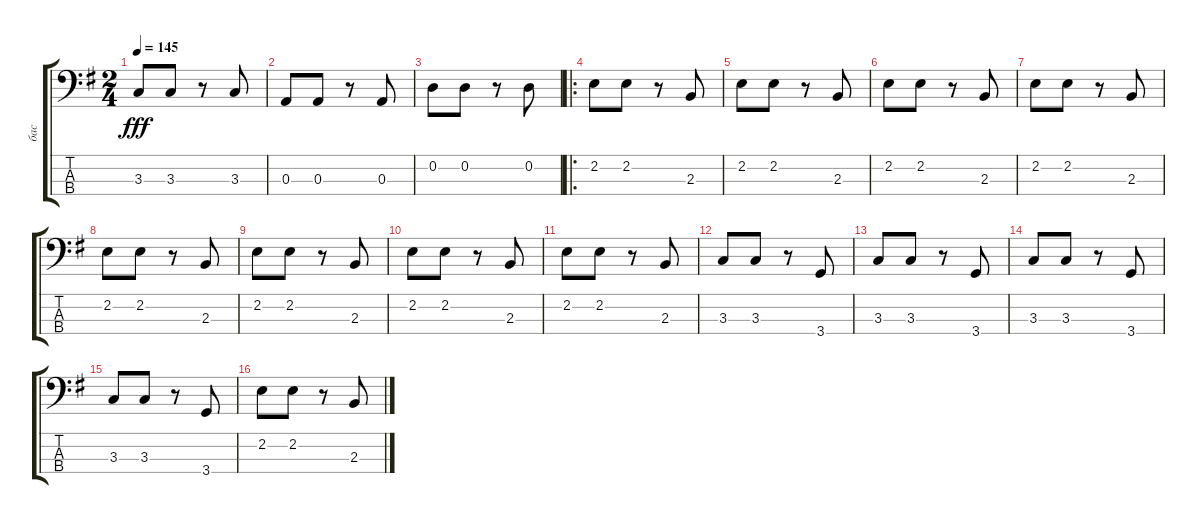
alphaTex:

\track ("бас" "бас") {instrument electricbassfinger}
\staff {score tabs}
\tuning (G2 D2 A1 E1) {hide}
\ts (2 4)
\tempo 145
\clef f4
\ks eminor
3.3.8{dy fff} 3.3.8 r.8 3.3.8 |
0.3.8 0.3.8 r.8 0.3.8 |
0.2.8 0.2.8 r.8 0.2.8 |
\ro
2.2.8 2.2.8 r.8 2.3.8 |
2.2.8 2.2.8 r.8 2.3.8 |
2.2.8 2.2.8 r.8 2.3.8 |
2.2.8 2.2.8 r.8 2.3.8 |
2.2.8 2.2.8 r.8 2.3.8 |
2.2.8 2.2.8 r.8 2.3.8 |
2.2.8 2.2.8 r.8 2.3.8 |
2.2.8 2.2.8 r.8 2.3.8 |
3.3.8 3.3.8 r.8 3.4.8 |
3.3.8 3.3.8 r.8 3.4.8 |
3.3.8 3.3.8 r.8 3.4.8 |
3.3.8 3.3.8 r.8 3.4.8 |
2.2.8 2.2.8 r.8 2.3.8
